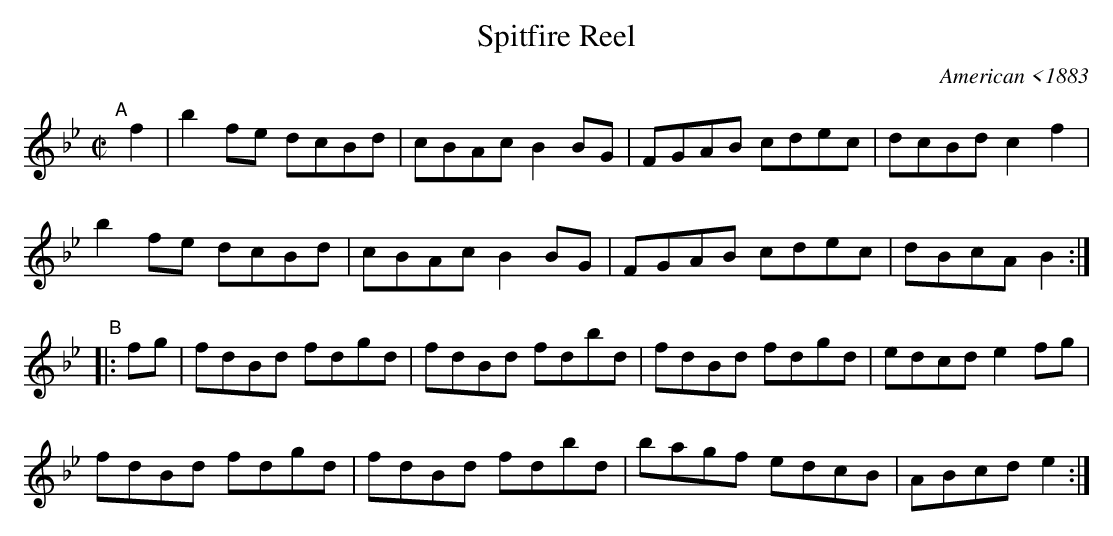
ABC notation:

X:1
T: Spitfire Reel
O: American <1883
M: C|
L: 1/8
K: Bb
"^A"[|] f2 |\
b2fe dcBd | cBAc B2BG | FGAB cdec | dcBd c2f2 |
b2fe dcBd | cBAc B2BG | FGAB cdec | dBcA B2 :|
"^B"|: fg |\
fdBd fdgd | fdBd fdbd | fdBd fdgd | edcd e2fg |
fdBd fdgd | fdBd fdbd | bagf edcB | ABcd e2 :|
